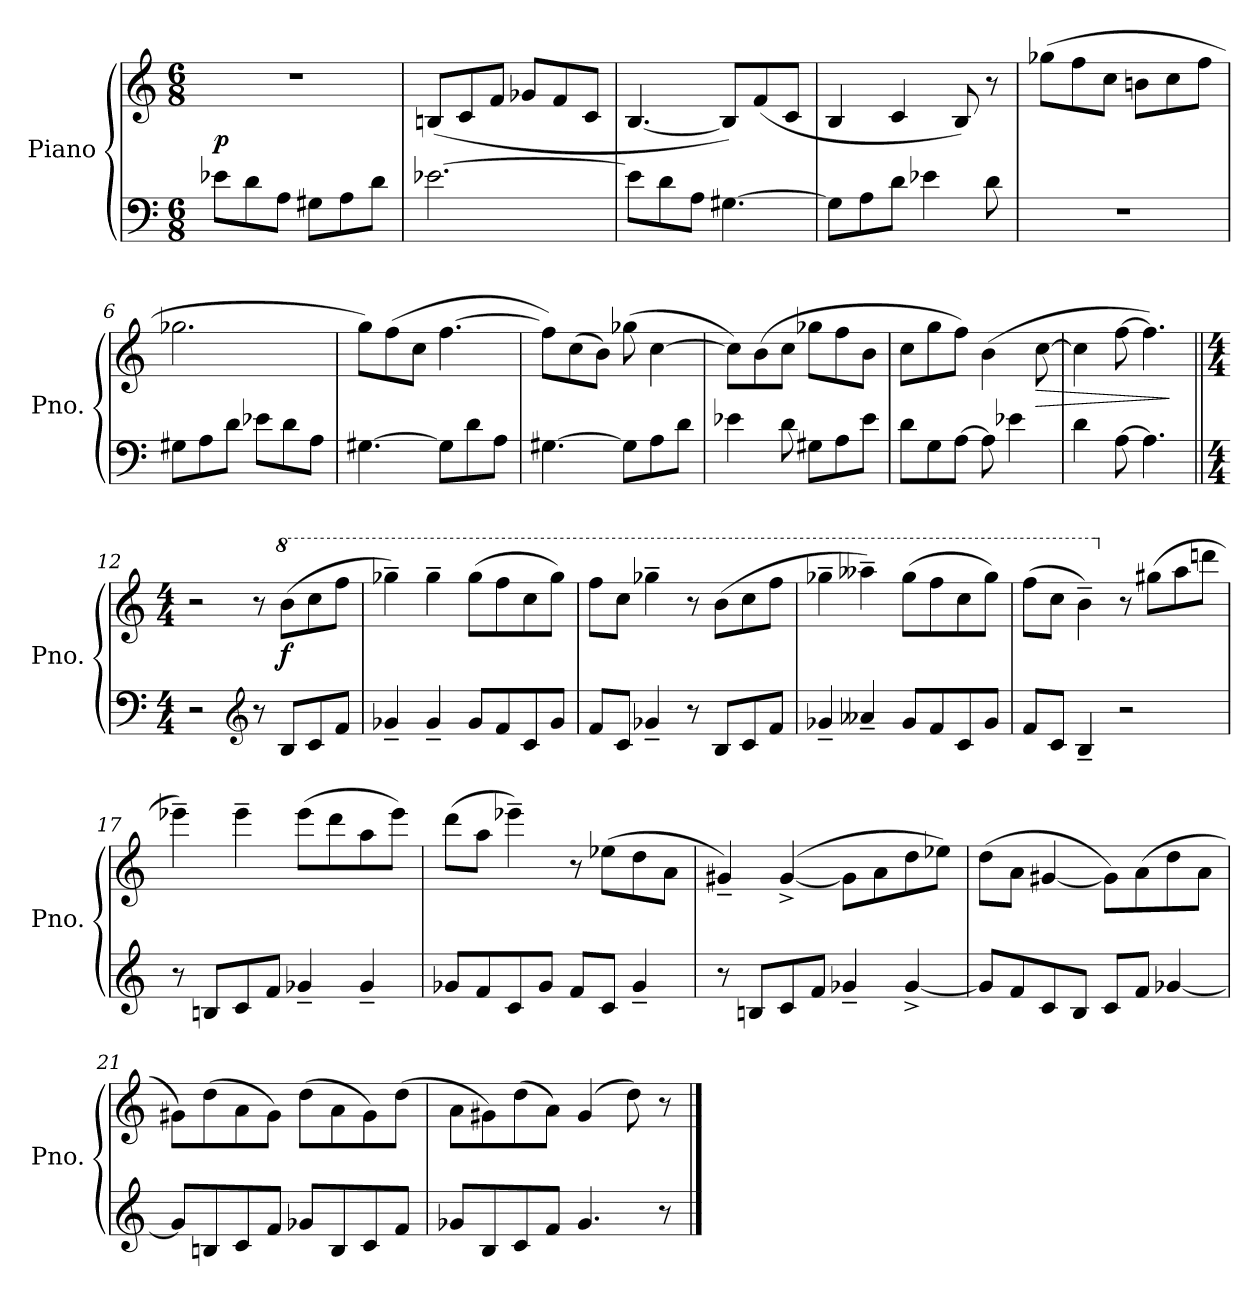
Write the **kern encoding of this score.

**kern	**kern	**dynam
*part1	*part1	*part1
*staff2	*staff1	*staff1/2
*I"Piano	*	*
*I'Pno.	*	*
*clefF4	*clefG2	*
*k[]	*k[]	*
*M6/8	*M6/8	*
*MM67	*MM67	*
=1	=1	=1
!	!	!LO:DY:a=2
8e-X\L	2.r	p
8d\	.	.
8A\J	.	.
8G#X\L	.	.
8A\	.	.
8d\J	.	.
=2	=2	=2
[2.e-X\	(<8Bn/L	.
.	8c/	.
.	8f/J	.
.	8g-X/L	.
.	8f/	.
.	8c/J	.
=3	=3	=3
8e-\L]	[4.B/	.
8d\	.	.
8A\J	.	.
[4.G#X\	8B/L])	.
.	(<8f/	.
.	8c/J	.
=4	=4	=4
8G#\L]	4B/	.
8A\	.	.
8d\J	4c/	.
4e-X\	.	.
.	8B/)	.
8d\	8r	.
=5	=5	=5
2.r	(>8gg-X\L	.
.	8ff\	.
.	8cc\J	.
.	8bn\L	.
.	8cc\	.
.	8ff\J	.
!!LO:LB:g=z
=6	=6	=6
8G#X\L	2.gg-X\	.
8A\	.	.
8d\J	.	.
8e-X\L	.	.
8d\	.	.
8A\J	.	.
=7	=7	=7
[4.G#X\	8gg\L)	.
.	(>8ff\	.
.	8cc\J	.
8G#\L]	[4.ff\	.
8d\	.	.
8A\J	.	.
=8	=8	=8
[4.G#X\	8ff\L])	.
.	(>8cc\	.
.	8b\J)	.
8G#\L]	(>8gg-X\	.
8A\	[4cc\	.
8d\J	.	.
=9	=9	=9
4e-X\	8cc\L])	.
.	(>8b\	.
8d\	8cc\J	.
8G#X\L	8gg-X\L	.
8A\	8ff\	.
8e-\J	8b\J	.
=10	=10	=10
8d\L	8cc\L	.
8G\	8gg\	.
[8A\J	8ff\J)	.
8A\]	(>4b\	.
4e-X\	.	.
!	!	!LO:HP:b
.	[8cc\	>
=11	=11	=11
4d\	4cc\]	.
[8A\	[8ff\	.
4.A\]	4.ff\])	.
.	.	]
!!LO:LB:g=z
=12||	=12||	=12||
*M4/4	*M4/4	*
2r	2r	.
*clefG2	*	*
8r	8r	.
*	*8va	*
!	!	!LO:DY:b
8B/L	(>8bb\L	f
8c/	8ccc\	.
8f/J	8fff\J	.
=13	=13	=13
4g-X~/	4ggg-X~\)	.
4g-~/	4ggg-~\	.
8g-/L	(>8ggg-\L	.
8f/	8fff\	.
8c/	8ccc\	.
8g-/J	8ggg-\J)	.
=14	=14	=14
8f/L	8fff\L	.
8c/J	8ccc\J	.
4g-X~/	4ggg-X~\	.
8r	8r	.
8B/L	(>8bb\L	.
8c/	8ccc\	.
8f/J	8fff\J	.
=15	=15	=15
4g-X~/	4ggg-X~\	.
4a--X~/	4aaa--X~\)	.
8g-/L	(>8ggg-\L	.
8f/	8fff\	.
8c/	8ccc\	.
8g-/J	8ggg-\J)	.
=16	=16	=16
8f/L	(>8fff\L	.
8c/J	8ccc\J	.
4B~/	4bb~\)	.
*	*X8va	*
2r	8r	.
.	(>8gg#X\L	.
.	8aa\	.
.	8dddn\J	.
!!LO:LB:g=z
=17	=17	=17
8r	4eee-X~\)	.
8Bn/L	.	.
8c/	4eee-~\	.
8f/J	.	.
4g-X~/	(>8eee-\L	.
.	8ddd\	.
4g-~/	8aa\	.
.	8eee-\J)	.
=18	=18	=18
8g-X/L	(>8ddd\L	.
8f/	8aa\J	.
8c/	4eee-X~\)	.
8g-/J	.	.
8f/L	8r	.
8c/J	(>8ee-X\L	.
4g-~/	8dd\	.
.	8a\J	.
=19	=19	=19
8r	4g#X~/)	.
8Bn/L	.	.
8c/	(>[4g#^/	.
8f/J	.	.
4g-X~/	8g#\L]	.
.	8a\	.
[4g-^/	8dd\	.
.	8ee-X\J)	.
=20	=20	=20
8g-/L]	(>8dd\L	.
8f/	8a\J	.
8c/	[4g#X/	.
8B/J	.	.
8c/L	8g#\L])	.
8f/J	(>8a\	.
[4g-X/	8dd\	.
.	8a\J	.
!!LO:LB:g=z
=21	=21	=21
8g-/L]	8g#X\L)	.
8Bn/	(>8dd\	.
8c/	8a\	.
8f/J	8g#\J)	.
8g-X/L	(>8dd\L	.
8B/	8a\	.
8c/	8g#\)	.
8f/J	(>8dd\J	.
=22	=22	=22
8g-X/L	8a\L	.
8B/	8g#X\)	.
8c/	(>8dd\	.
8f/J	8a\J)	.
4.g-/	(>4g#/	.
.	8dd\)	.
8r	8r	.
==	==	==
*-	*-	*-
